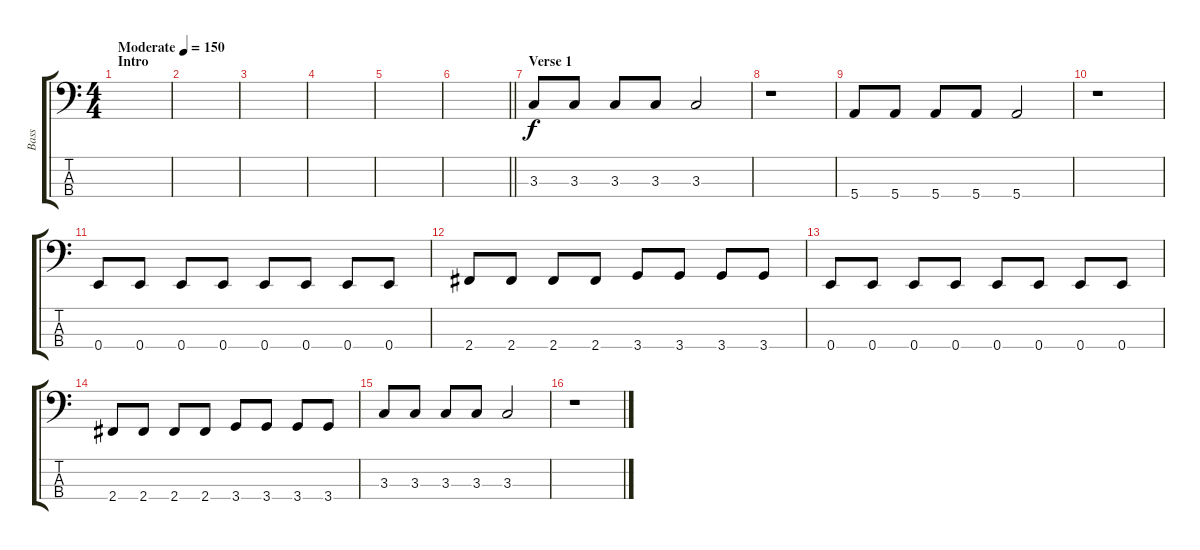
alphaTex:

\track ("Bass" "Bass") {instrument electricbassfinger}
\staff {score tabs}
\tuning (G2 D2 A1 E1) {hide}
\ts (4 4)
\section ("" "Intro")
\tempo (150 "Moderate")
\clef f4
\ks c
|
|
|
|
|
\barLineRight lightlight
|
\section ("" "Verse 1")
3.3.8 3.3.8 3.3.8 3.3.8 3.3.2 |
r.1 |
5.4.8 5.4.8 5.4.8 5.4.8 5.4.2 |
r.1 |
0.4.8 0.4.8 0.4.8 0.4.8 0.4.8 0.4.8 0.4.8 0.4.8 |
2.4.8 2.4.8 2.4.8 2.4.8 3.4.8 3.4.8 3.4.8 3.4.8 |
0.4.8 0.4.8 0.4.8 0.4.8 0.4.8 0.4.8 0.4.8 0.4.8 |
2.4.8 2.4.8 2.4.8 2.4.8 3.4.8 3.4.8 3.4.8 3.4.8 |
3.3.8 3.3.8 3.3.8 3.3.8 3.3.2 |
r.1
